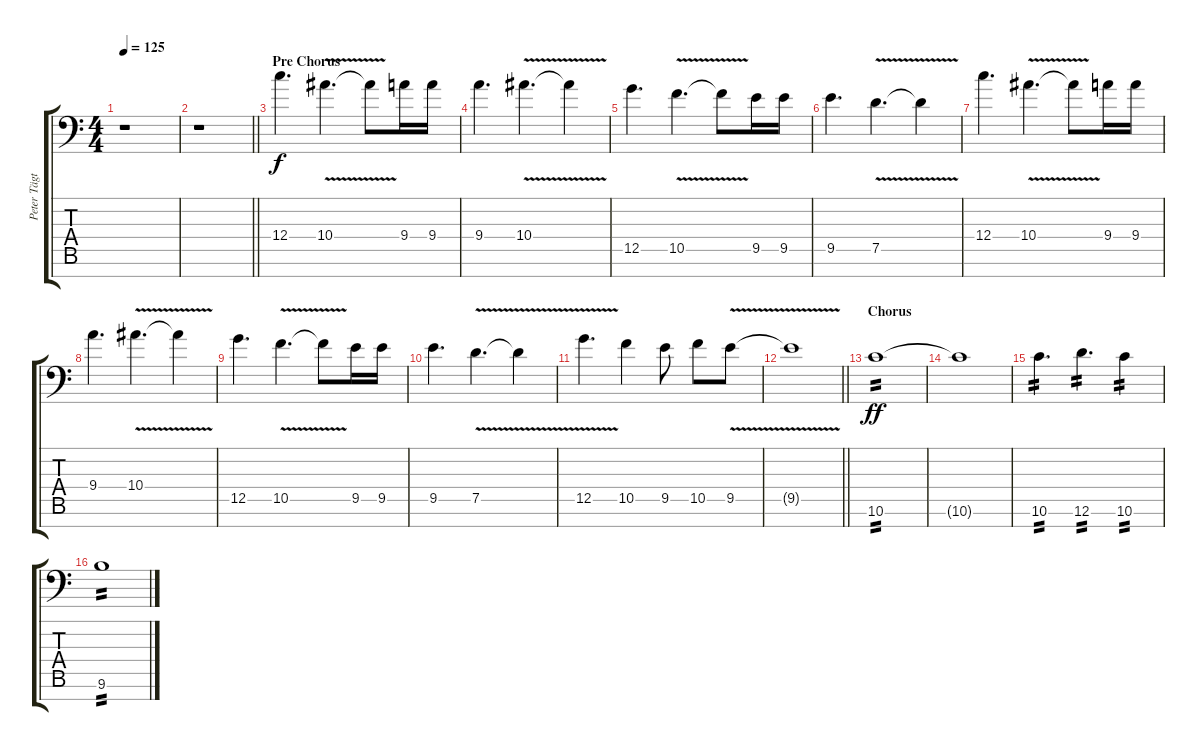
\track ("Peter Tägtgren (Lead Guitar II)" "Peter Tägt") {instrument overdrivenguitar}
\staff {score tabs}
\tuning (D4 A3 F3 C3 G2 D2 A1) {hide}
\ts (4 4)
\tempo 125
\clef f4
\ks c
r.1{dy ff} |
\barLineRight lightlight
r.1 |
\section ("" "Pre Chorus")
12.4.4{d dy f} 10.4{v}.4{d} 10.4{t}.8 9.4.16 9.4.16 |
9.4.4{d} 10.4{v}.4{d} 10.4{t}.4 |
12.5.4{d} 10.5{v}.4{d} 10.5{t}.8 9.5.16 9.5.16 |
9.5.4{d} 7.5{v}.4{d} 7.5{t}.4 |
12.4.4{d} 10.4{v}.4{d} 10.4{t}.8 9.4.16 9.4.16 |
9.4.4{d} 10.4{v}.4{d} 10.4{t}.4 |
12.5.4{d} 10.5{v}.4{d} 10.5{t}.8 9.5.16 9.5.16 |
9.5.4{d} 7.5{v}.4{d} 7.5{t}.4 |
12.5{v}.4{d} 10.5.4 9.5.8 10.5.8 9.5{v}.8 |
\barLineRight lightlight
9.5{t}.1 |
\section ("" "Chorus")
10.6.1{tp 2 dy ff} |
10.6{t}.1 |
10.6.4{d tp 2} 12.6.4{d tp 2} 10.6.4{tp 2} |
9.6.1{tp 2}
